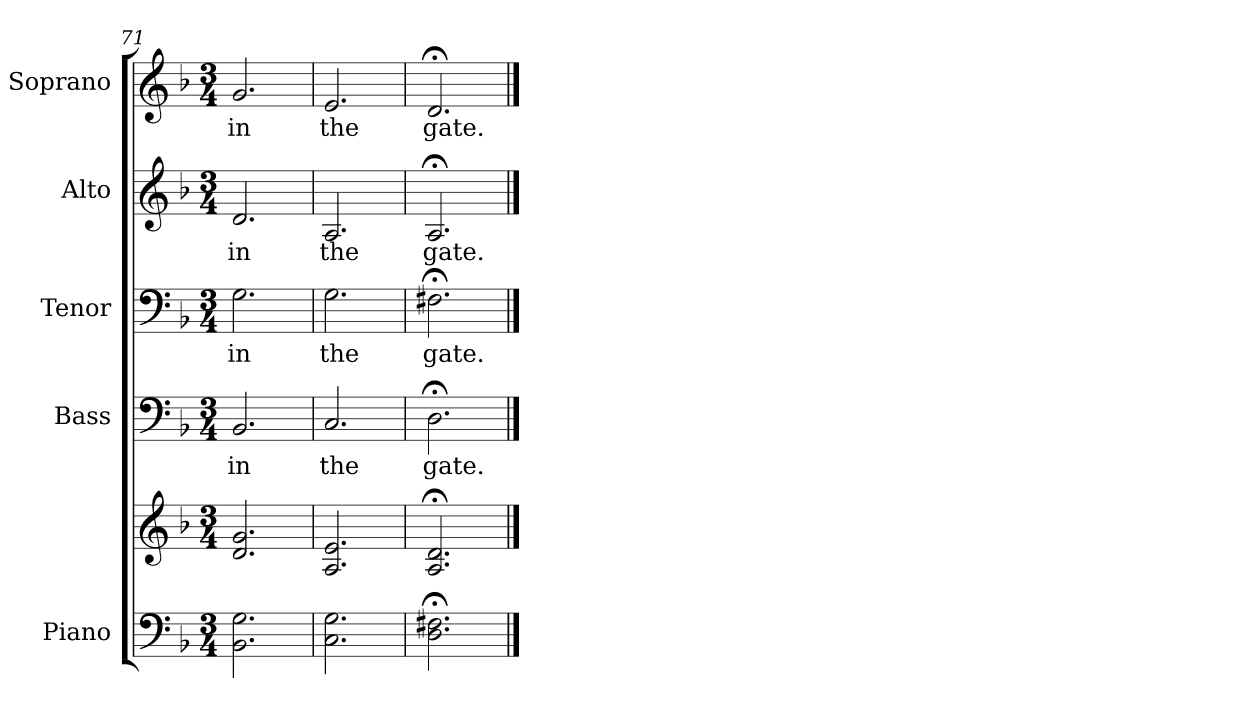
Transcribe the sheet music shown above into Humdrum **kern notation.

**kern	**kern	**kern	**text	**kern	**text	**kern	**text	**kern	**text
*part5	*part5	*part4	*part4	*part3	*part3	*part2	*part2	*part1	*part1
*staff6	*staff5	*staff4	*staff4	*staff3	*staff3	*staff2	*staff2	*staff1	*staff1
*I"Piano	*	*I"Bass	*	*I"Tenor	*	*I"Alto	*	*I"Soprano	*
*I'Pno.	*	*I'B.	*	*I'T.	*	*I'A.	*	*I'S.	*
*clefF4	*clefG2	*clefF4	*	*clefF4	*	*clefG2	*	*clefG2	*
*k[b-]	*k[b-]	*k[b-]	*	*k[b-]	*	*k[b-]	*	*k[b-]	*
*F:	*F:	*F:	*	*F:	*	*F:	*	*F:	*
*M3/4	*M3/4	*M3/4	*	*M3/4	*	*M3/4	*	*M3/4	*
=71	=71	=71	=71	=71	=71	=71	=71	=71	=71
!	!	!	!LO:LY:b:color=#000000	!	!	!	!	!	!
!	!	!	!	!	!LO:LY:b:color=#000000	!	!	!	!
!	!	!	!	!	!	!	!LO:LY:b:color=#000000	!	!
!	!	!	!	!	!	!	!	!	!LO:LY:b:color=#000000
2.BB-i\ 2.Gi	2.di/ 2.gi	2.BB-i/	in	2.Gi\	in	2.di/	in	2.gi/	in
=72	=72	=72	=72	=72	=72	=72	=72	=72	=72
!	!	!	!LO:LY:b:color=#000000	!	!	!	!	!	!
!	!	!	!	!	!LO:LY:b:color=#000000	!	!	!	!
!	!	!	!	!	!	!	!LO:LY:b:color=#000000	!	!
!	!	!	!	!	!	!	!	!	!LO:LY:b:color=#000000
2.Ci\ 2.Gi	2.Ai/ 2.ei	2.Ci/	the	2.Gi\	the	2.Ai/	the	2.ei/	the
=73	=73	=73	=73	=73	=73	=73	=73	=73	=73
!	!	!	!LO:LY:b:color=#000000	!	!	!	!	!	!
!	!	!	!	!	!LO:LY:b:color=#000000	!	!	!	!
!	!	!	!	!	!	!	!LO:LY:b:color=#000000	!	!
!	!	!	!	!	!	!	!	!	!LO:LY:b:color=#000000
2.Di\; 2.F#Xi;	2.Ai/; 2.di;	2.D;i\	gate.	2.F#X;i\	gate.	2.A;i/	gate.	2.d;i/	gate.
==	==	==	==	==	==	==	==	==	==
*-	*-	*-	*-	*-	*-	*-	*-	*-	*-
